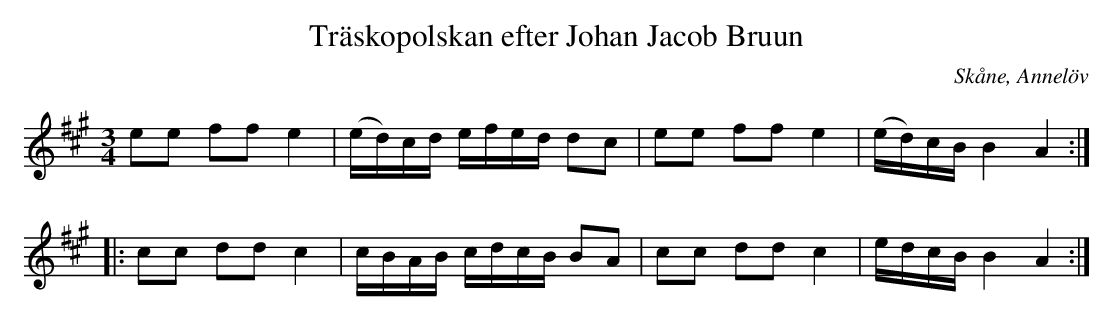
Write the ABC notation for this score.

X:1
T:Träskopolskan efter Johan Jacob Bruun
O:Skåne, Annelöv
M:3/4
L:1/16
K:A
e2e2 f2f2 e4 | (ed)cd efed d2c2 | e2e2 f2f2 e4 | (ed)cB B4 A4 ::
c2c2 d2d2 c4 | cBAB cdcB B2A2 | c2c2 d2d2 c4 | edcB B4 A4 :|
